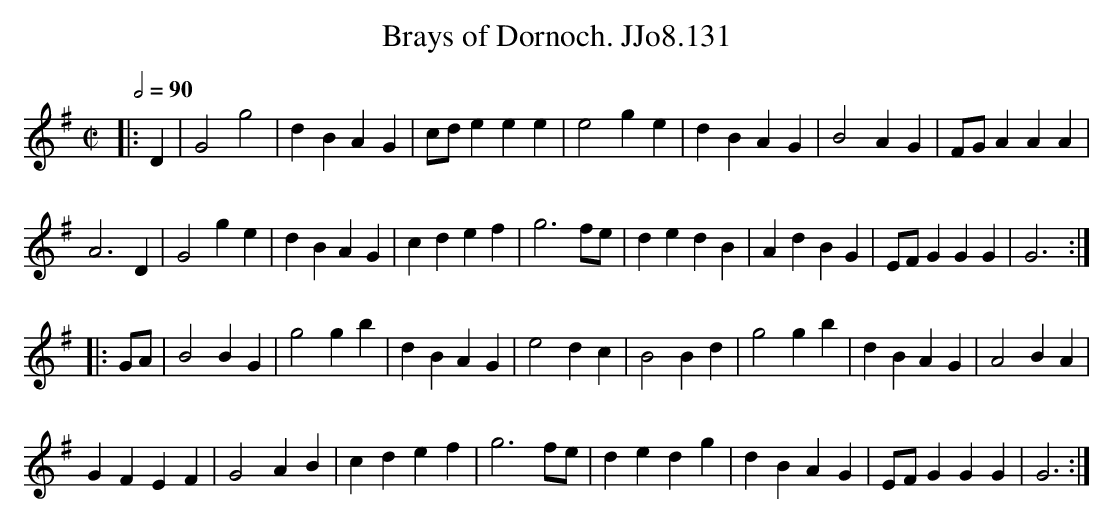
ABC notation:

X:1
T:Brays of Dornoch. JJo8.131
M:C|
L:1/4
Q:1/2=90
K:G
|:D|G2g2|dBAG|c/d/eee|e2ge|dBAG|B2AG|F/G/AAA|
A3D|G2ge|dBAG|cdef|g3f/e/|dedB|AdBG|E/F/GGG|G3:|
|:G/A/|B2BG|g2gb|dBAG|e2dc|B2Bd|g2gb|dBAG|A2BA|
GFEF|G2AB|cdef|g3f/e/|dedg|dBAG|E/F/GGG|G3:|
